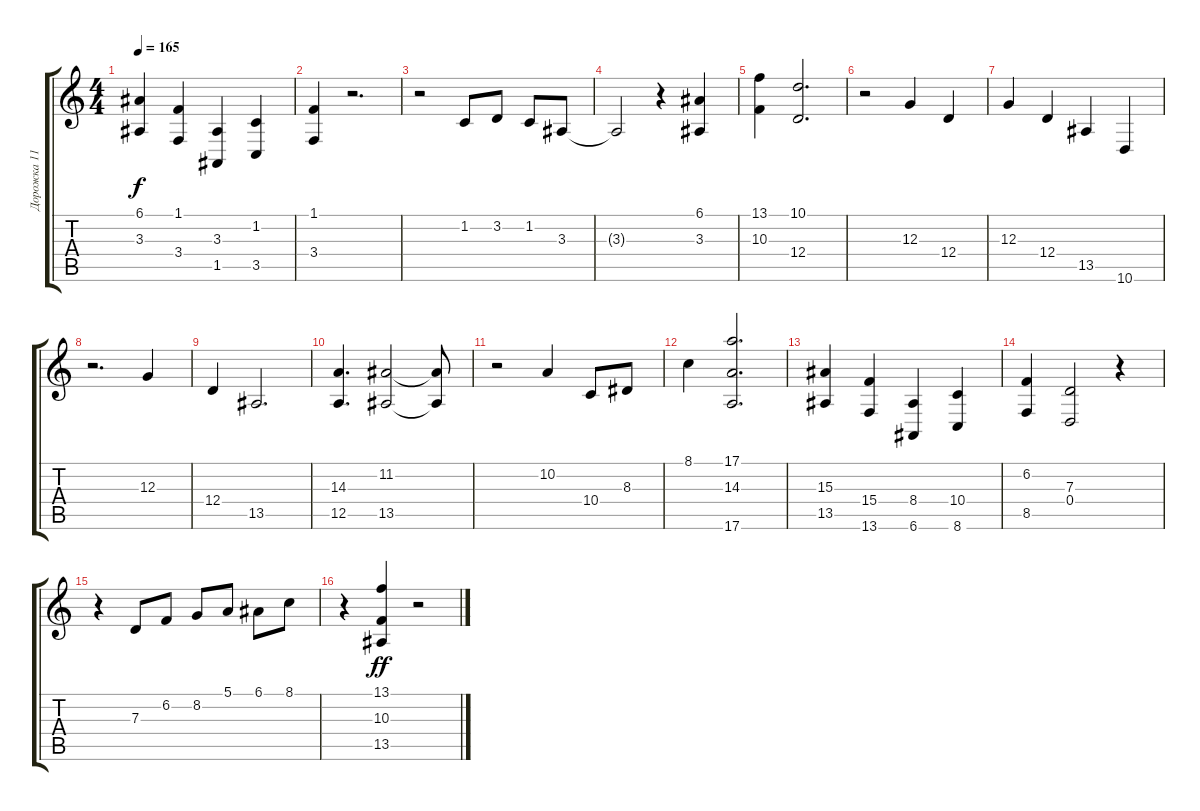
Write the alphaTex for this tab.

\track ("Дорожка 11" "Дорожка 11") {instrument electricgrandpiano}
\staff {score tabs}
\tuning (E4 B3 G3 D3 A2 E2) {hide}
\ts (4 4)
\tempo 165
\clef g2
\ks c
(6.1 3.3).4{dy f} (1.1 3.4).4 (3.3 1.5).4 (1.2 3.5).4 |
(1.1 3.4).4 r.2{d} |
r.2 1.2.8 3.2.8 1.2.8 3.3.8 |
3.3{t}.2 r.4 (6.1 3.3).4 |
(13.1 10.3).4 (10.1 12.4).2{d} |
r.2 12.3.4 12.4.4 |
12.3.4 12.4.4 13.5.4 10.6.4 |
r.2{d} 12.3.4 |
12.4.4 13.5.2{d} |
(14.3 12.5).4{d} (11.2 13.5).2 (11.2{t} 13.5{t}).8 |
r.2 10.2.4 10.4.8 8.3.8 |
8.1.4 (17.1 14.3 17.6).2{d} |
(15.3 13.5).4 (15.4 13.6).4 (8.4 6.6).4 (10.4 8.6).4 |
(6.2 8.5).4 (7.3 0.4).2 r.4 |
r.4 7.3.8 6.2.8 8.2.8 5.1.8 6.1.8 8.1.8 |
r.4 (13.1 10.3 13.5).4{dy ff} r.2
